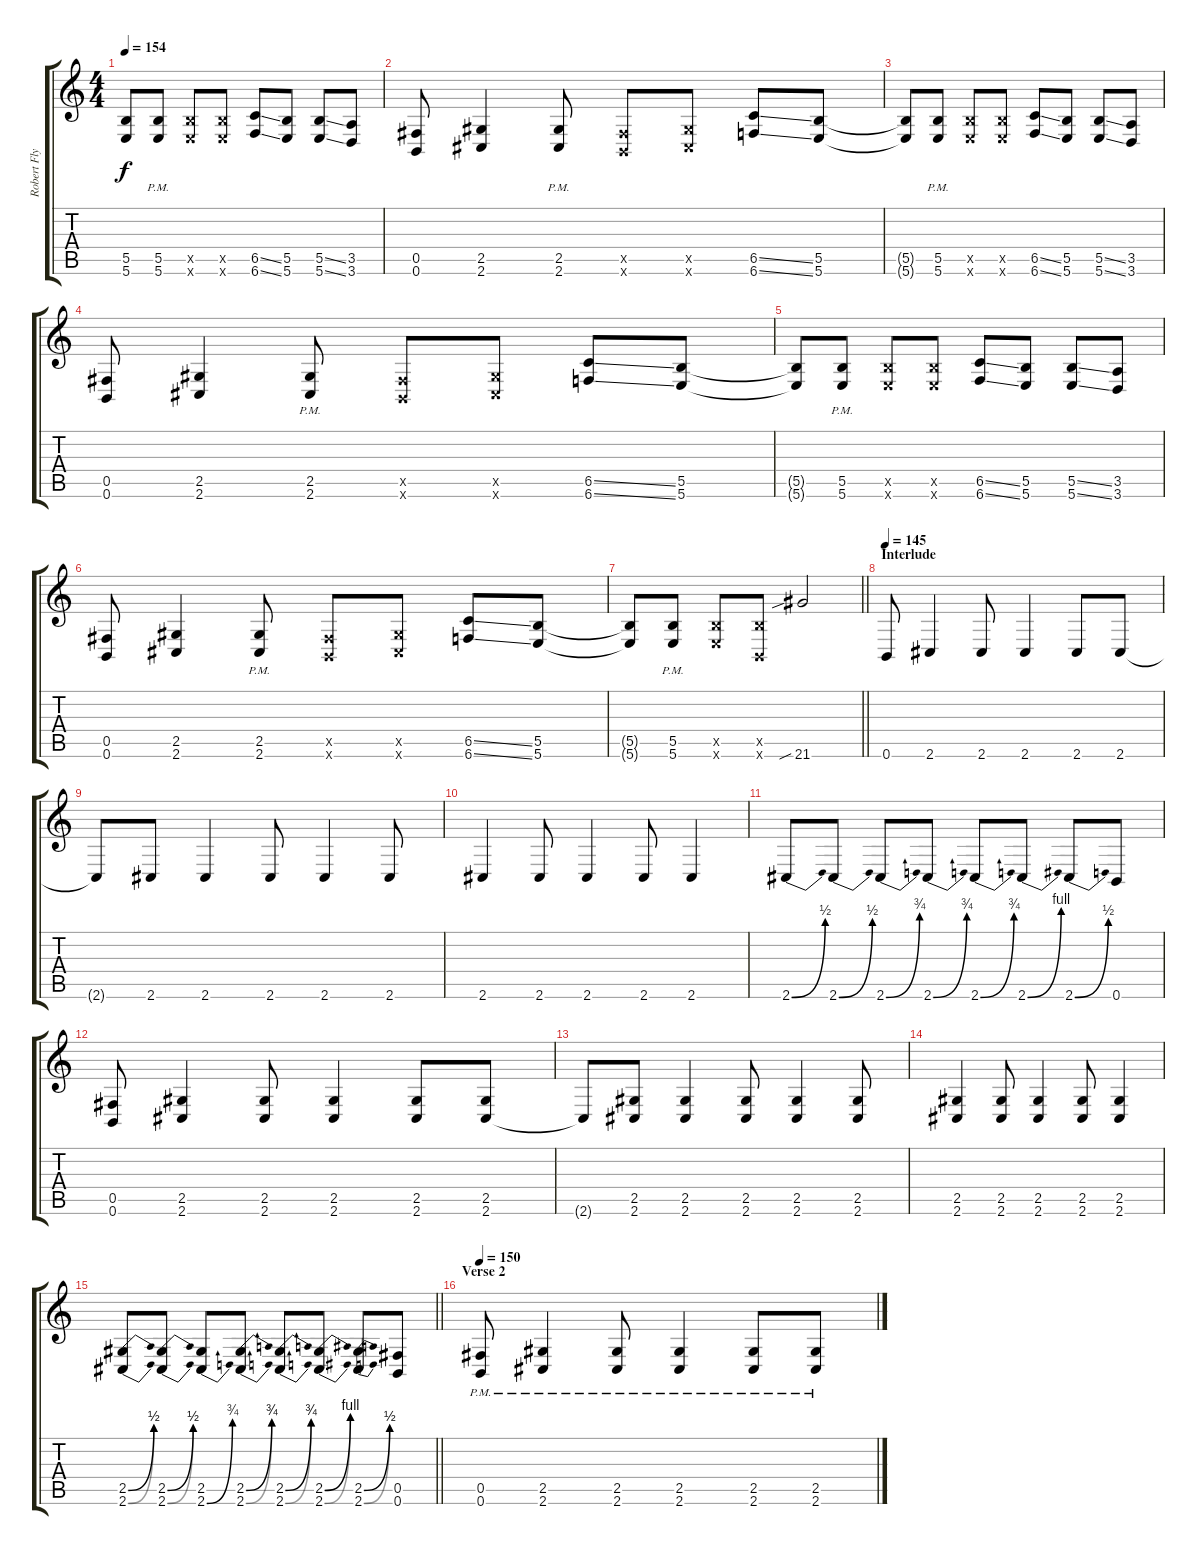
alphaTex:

\track ("Robert Flynn" "Robert Fly") {instrument distortionguitar}
\staff {score tabs}
\tuning (Db4 Ab3 E3 B2 Gb2 B1) {hide}
\ts (4 4)
\tempo 154
\clef g2
\ks c
(5.5{t} 5.6{t}).8{dy f} (5.5{pm} 5.6{pm}).8 (5.5{x} 5.6{x}).8 (5.5{x} 5.6{x}).8 (6.5{ss} 6.6{ss}).8 (5.5 5.6).8 (5.5{ss} 5.6{ss}).8 (3.5 3.6).8 |
(0.5 0.6).8 (2.5 2.6).4 (2.5{pm} 2.6{pm}).8 (0.5{x} 0.6{x}).8 (2.5{x} 2.6{x}).8 (6.5{ss} 6.6{ss}).8 (5.5 5.6).8 |
(5.5{t} 5.6{t}).8 (5.5{pm} 5.6{pm}).8 (5.5{x} 5.6{x}).8 (5.5{x} 5.6{x}).8 (6.5{ss} 6.6{ss}).8 (5.5 5.6).8 (5.5{ss} 5.6{ss}).8 (3.5 3.6).8 |
(0.5 0.6).8 (2.5 2.6).4 (2.5{pm} 2.6{pm}).8 (0.5{x} 0.6{x}).8 (2.5{x} 2.6{x}).8 (6.5{ss} 6.6{ss}).8 (5.5 5.6).8 |
(5.5{t} 5.6{t}).8 (5.5{pm} 5.6{pm}).8 (5.5{x} 5.6{x}).8 (5.5{x} 5.6{x}).8 (6.5{ss} 6.6{ss}).8 (5.5 5.6).8 (5.5{ss} 5.6{ss}).8 (3.5 3.6).8 |
(0.5 0.6).8 (2.5 2.6).4 (2.5{pm} 2.6{pm}).8 (0.5{x} 0.6{x}).8 (2.5{x} 2.6{x}).8 (6.5{ss} 6.6{ss}).8 (5.5 5.6).8 |
\barLineRight lightlight
(5.5{t} 5.6{t}).8 (5.5{pm} 5.6{pm}).8 (5.5{x} 5.6{x}).8 (5.5{x} 0.6{x}).8 21.6{sib}.2 |
\section ("" "Interlude")
\tempo 145
0.6.8 2.6.4 2.6.8 2.6.4 2.6.8 2.6.8 |
2.6{t}.8 2.6.8 2.6.4 2.6.8 2.6.4 2.6.8 |
2.6.4 2.6.8 2.6.4 2.6.8 2.6.4 |
2.6{be (bend 0 0 60 2)}.8 2.6{be (bend 0 0 60 2)}.8 2.6{be (bend 0 0 60 3)}.8 2.6{be (bend 0 0 60 3)}.8 2.6{be (bend 0 0 60 3)}.8 2.6{be (bend 0 0 60 4)}.8 2.6{be (bend 0 0 60 2)}.8 0.6.8 |
(0.5 0.6).8 (2.5 2.6).4 (2.5 2.6).8 (2.5 2.6).4 (2.5 2.6).8 (2.5 2.6).8 |
2.6{t}.8 (2.5 2.6).8 (2.5 2.6).4 (2.5 2.6).8 (2.5 2.6).4 (2.5 2.6).8 |
(2.5 2.6).4 (2.5 2.6).8 (2.5 2.6).4 (2.5 2.6).8 (2.5 2.6).4 |
\barLineRight lightlight
(2.5{be (bend 0 0 60 2)} 2.6{be (bend 0 0 60 2)}).8 (2.5{be (bend 0 0 60 2)} 2.6{be (bend 0 0 60 2)}).8 (2.5 2.6{be (bend 0 0 60 3)}).8 (2.5{be (bend 0 0 60 3)} 2.6{be (bend 0 0 60 3)}).8 (2.5{be (bend 0 0 60 3)} 2.6{be (bend 0 0 60 3)}).8 (2.5{be (bend 0 0 60 4)} 2.6{be (bend 0 0 60 4)}).8 (2.5{be (bend 0 0 60 2)} 2.6{be (bend 0 0 60 2)}).8 (0.5 0.6).8 |
\section ("" "Verse 2")
\tempo 150
(0.5{pm} 0.6{pm}).8 (2.5{pm} 2.6{pm}).4 (2.5{pm} 2.6{pm}).8 (2.5{pm} 2.6{pm}).4 (2.5{pm} 2.6{pm}).8 (2.5{pm} 2.6{pm}).8
